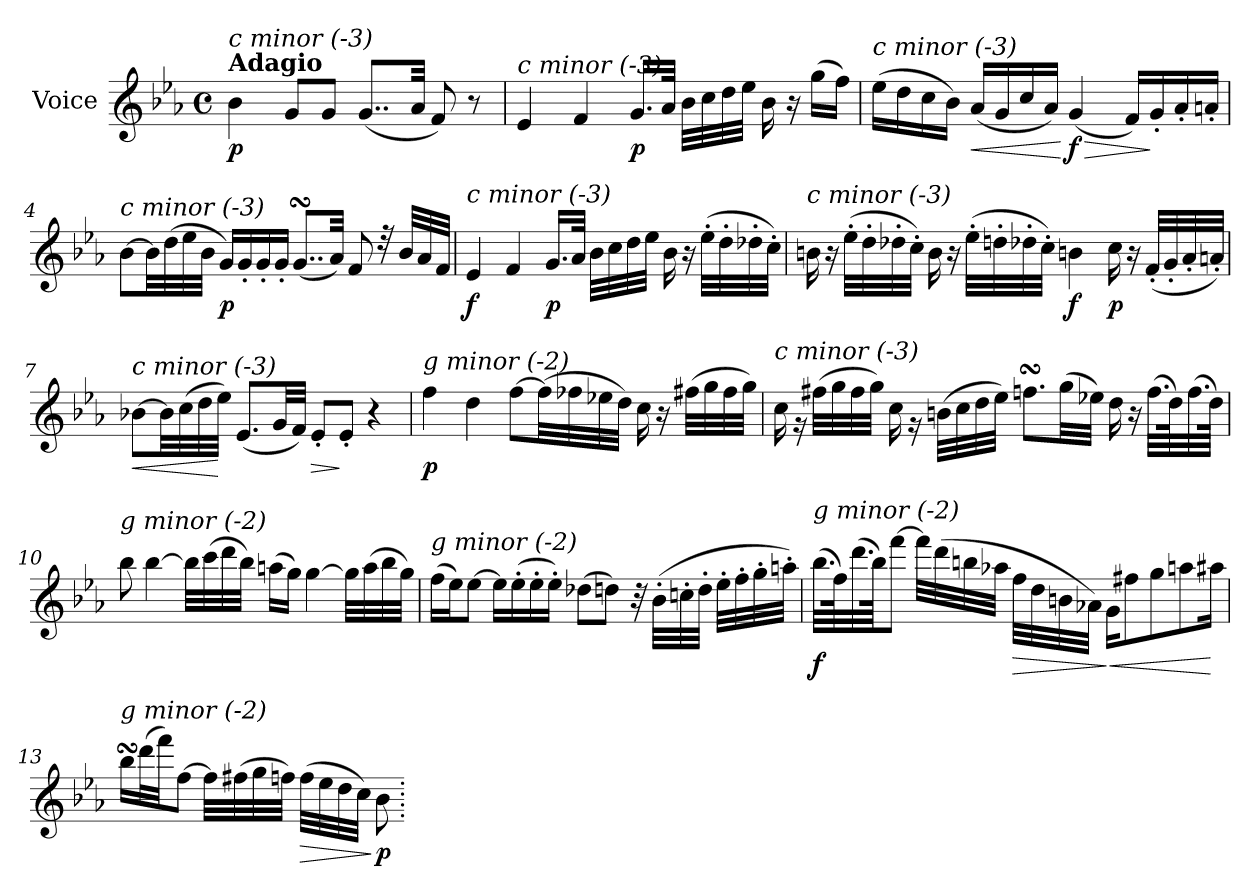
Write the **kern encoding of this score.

**kern	**dynam
*part1	*part1
*staff1	*staff1
*I"Voice	*
*I'V	*
*clefG2	*
*k[b-e-a-]	*
*M4/4	*
*met(c)	*
=1	=1
!LO:TX:a:B:t=Adagio	!
!LO:TX:i:t=c minor (-3)	!
!	!LO:DY:b
4b-\	p
8g/L	.
8g/J	.
(<8..g/L	.
32a-/Jkk	.
8f/)	.
8r	.
=2	=2
!LO:TX:i:t=c minor (-3)	!
4e-/	.
4f/	.
!	!LO:DY:b
16.g/LL	p
32a-/JJk	.
32b-\LLL	.
32cc\	.
32dd\	.
32ee-\JJJ	.
16b-\	.
16r	.
(>16gg\LL	.
16ff\JJ)	.
!!LO:LB:g=z
=3	=3
!LO:TX:i:t=c minor (-3)	!
(>16ee-\LL	.
16dd\	.
16cc\	.
16b-\JJ)	.
!	!LO:HP:b
(<16a-/LL	<
16g/	.
16cc/	.
16a-/JJ)	.
!	!LO:HP:n=1:b
!	!LO:DY:n=1:b
(<4g/	[ > f
16f/LL)	.
16g'/	]
16a-'/	.
16an'/JJ	.
=4	=4
!LO:TX:i:t=c minor (-3)	!
[8b-\L	.
32b-\LL]	.
(>32dd\	.
32ee-\	.
32b-\JJJ	.
!	!LO:DY:b
16g/LL)	p
16g'/	.
16g'/	.
16g'/JJ	.
(<8..gsSsS/L	.
32a-/Jkk)	.
8f/	.
32rdd	.
32b-/LLL	.
32a-/	.
32f/JJJ	.
!!LO:LB:g=z
=5	=5
!LO:TX:i:t=c minor (-3)	!
!	!LO:DY:b
4e-/	f
4f/	.
!	!LO:DY:b
16.g/LL	p
32a-/JJk	.
32b-\LLL	.
32cc\	.
32dd\	.
32ee-\JJJ	.
16b-\	.
16r	.
(>32ee-'\LLL	.
32dd'\	.
32dd-X'\	.
32cc'\JJJ)	.
=6	=6
!LO:TX:i:t=c minor (-3)	!
16bn\	.
16r	.
(>32ee-'\LLL	.
32dd'\	.
32dd-X'\	.
32cc'\JJJ)	.
16b\	.
16r	.
(>32ee-'\LLL	.
32ddn'\	.
32dd-X'\	.
32cc'\JJJ)	.
!	!LO:DY:b
4bn\	f
!	!LO:DY:b
16cc\	p
16r	.
(<32f'/LLL	.
32g'/	.
32a-'/	.
32an'/JJJ)	.
!!LO:LB:g=z
=7	=7
!LO:TX:i:t=c minor (-3)	!
!	!LO:HP:b
[8b-X\L	<
32b-\LL]	.
(>32cc\	.
32dd\	.
32ee-\JJJ)	[
(<8.e-/L	.
32g/LL	.
32f/JJJ)	.
!	!LO:HP:b
8e-'/L	>
8e-'/J	]
4r	.
=8	=8
!LO:TX:i:t=g minor (-2)	!
!	!LO:DY:b
4ff\	p
4dd\	.
[8ff\L	.
(>32ff\LL]	.
32ff-Xi\	.
32ee-X\	.
32dd\JJJ)	.
16cc\	.
16r	.
(>32ff#X\LLL	.
32gg\	.
32ff#\	.
32gg\JJJ)	.
!!LO:LB:g=z
=9	=9
!LO:TX:i:t=c minor (-3)	!
16cc\	.
16rg	.
(>32ff#X\LLL	.
32gg\	.
32ff#\	.
32gg\JJJ)	.
16cc\	.
16rg	.
(>32bn\LLL	.
32cc\	.
32dd\	.
32ee-\JJJ)	.
8.ffnsSSS\L	.
(>32gg\LL	.
32ee-X\JJJ)	.
16dd\	.
16r	.
(>32.ff\LLL	.
64dd\K)	.
(>32.ff\	.
64dd\JJJk)	.
=10	=10
!LO:TX:i:t=g minor (-2)	!
8bb-\	.
[4bb-\	.
32bb-\LLL]	.
(>32ccc\	.
32ddd\	.
32bb-\JJJ)	.
(>16aan\LL	.
16gg\JJ)	.
[4gg\	.
32gg\LLL]	.
(>32aa\	.
32bb-\	.
32gg\JJJ)	.
!!LO:LB:g=z
=11	=11
!LO:TX:i:t=g minor (-2)	!
(>16ff\LL	.
16ee-\J)	.
[8ee-\J	.
16ee-\LL]	.
(>16ee-'\	.
16ee-'\	.
16ee-'\JJ)	.
(>8dd-Xi\L	.
8dd\J)	.
32r	.
(>32b-'\LLL	.
32ccn'\	.
32dd'\JJJ	.
32ee-'\LLL	.
32ff'\	.
32gg'\	.
32aan'\JJJ)	.
!!LO:LB:g=z
=12	=12
!LO:TX:i:t=g minor (-2)	!
!	!LO:DY:b
(>32.bb-\LLL	f
64ff\K)	.
(>32.ddd\	.
64bb-\JJK)	.
[8fff\J	.
32fff\LLL]	.
(>32ddd\	.
32bbn\	.
32aa-X\JJJ	.
!	!LO:HP:b
32ff\LLL	>
32dd\	.
32bn\	.
32a-X\JJJ)	.
!	!LO:HP:n=1:b
16g\KL	] <
8ff#X\	.
8gg\	.
8aan\	.
16aa#Xi\Jk	[
!!LO:LB:g=z
=13	=13
!LO:TX:i:t=g minor (-2)	!
16bb-sSSS\LL	.
(>32ddd\L	.
32fff\JJ)	.
[8ff\J	.
32ff\LLL]	.
(>32ff#X\	.
32gg\	.
32ffn\JJJ)	.
!	!LO:HP:b
(>32ff\LLL	>
32ee-\	.
32dd\	.
32cc\JJJ)	.
!	!LO:DY:n=1:b
8b-\	] p
=.	=.
*-	*-
